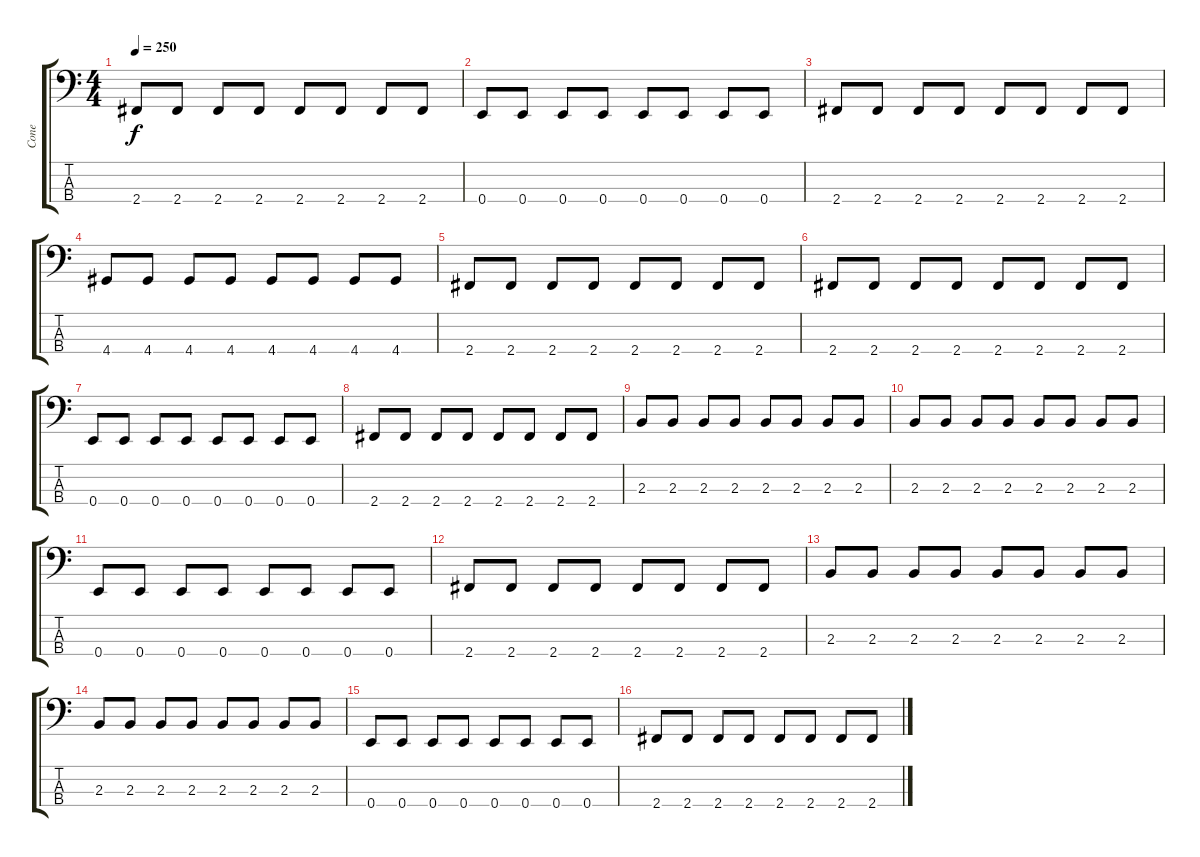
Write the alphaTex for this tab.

\track ("Cone" "Cone") {instrument electricbasspick}
\staff {score tabs}
\tuning (G2 D2 A1 E1) {hide}
\ts (4 4)
\tempo 250
\clef f4
\ks c
2.4.8{dy f} 2.4.8 2.4.8 2.4.8 2.4.8 2.4.8 2.4.8 2.4.8 |
0.4.8 0.4.8 0.4.8 0.4.8 0.4.8 0.4.8 0.4.8 0.4.8 |
2.4.8 2.4.8 2.4.8 2.4.8 2.4.8 2.4.8 2.4.8 2.4.8 |
4.4.8 4.4.8 4.4.8 4.4.8 4.4.8 4.4.8 4.4.8 4.4.8 |
2.4.8 2.4.8 2.4.8 2.4.8 2.4.8 2.4.8 2.4.8 2.4.8 |
2.4.8 2.4.8 2.4.8 2.4.8 2.4.8 2.4.8 2.4.8 2.4.8 |
0.4.8 0.4.8 0.4.8 0.4.8 0.4.8 0.4.8 0.4.8 0.4.8 |
2.4.8 2.4.8 2.4.8 2.4.8 2.4.8 2.4.8 2.4.8 2.4.8 |
2.3.8 2.3.8 2.3.8 2.3.8 2.3.8 2.3.8 2.3.8 2.3.8 |
2.3.8 2.3.8 2.3.8 2.3.8 2.3.8 2.3.8 2.3.8 2.3.8 |
0.4.8 0.4.8 0.4.8 0.4.8 0.4.8 0.4.8 0.4.8 0.4.8 |
2.4.8 2.4.8 2.4.8 2.4.8 2.4.8 2.4.8 2.4.8 2.4.8 |
2.3.8 2.3.8 2.3.8 2.3.8 2.3.8 2.3.8 2.3.8 2.3.8 |
2.3.8 2.3.8 2.3.8 2.3.8 2.3.8 2.3.8 2.3.8 2.3.8 |
0.4.8 0.4.8 0.4.8 0.4.8 0.4.8 0.4.8 0.4.8 0.4.8 |
2.4.8 2.4.8 2.4.8 2.4.8 2.4.8 2.4.8 2.4.8 2.4.8
